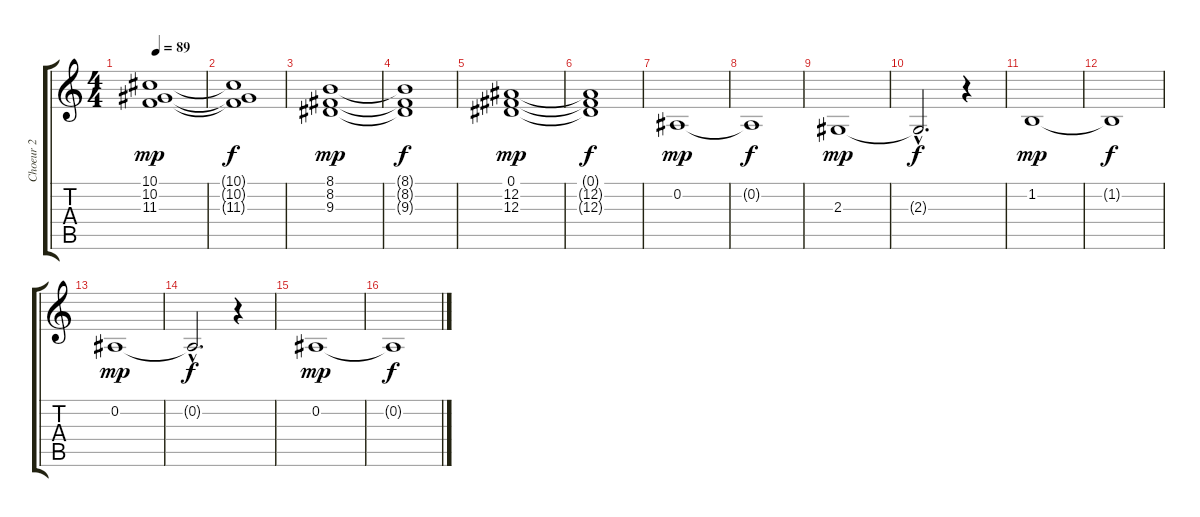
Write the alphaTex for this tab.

\track ("Choeur 2" "Choeur 2") {instrument choiraahs}
\staff {score tabs}
\tuning (Eb4 Bb3 Gb3 Db3 Ab2 Eb2) {hide}
\ts (4 4)
\tempo 89
\clef g2
\ks c
(10.1 10.2 11.3).1{dy mp} |
(10.1{t} 10.2{t} 11.3{t}).1{dy f} |
(8.1 8.2 9.3).1{dy mp} |
(8.1{t} 8.2{t} 9.3{t}).1{dy f} |
(0.1 12.2 12.3).1{dy mp} |
(0.1{t} 12.2{t} 12.3{t}).1{dy f} |
0.2.1{dy mp} |
0.2{t}.1{dy f} |
2.3.1{dy mp} |
2.3{hac t}.2{d dy f} r.4 |
1.2.1{dy mp} |
1.2{t}.1{dy f} |
0.2.1{dy mp} |
0.2{hac t}.2{d dy f} r.4 |
0.2.1{dy mp} |
0.2{t}.1{dy f}
